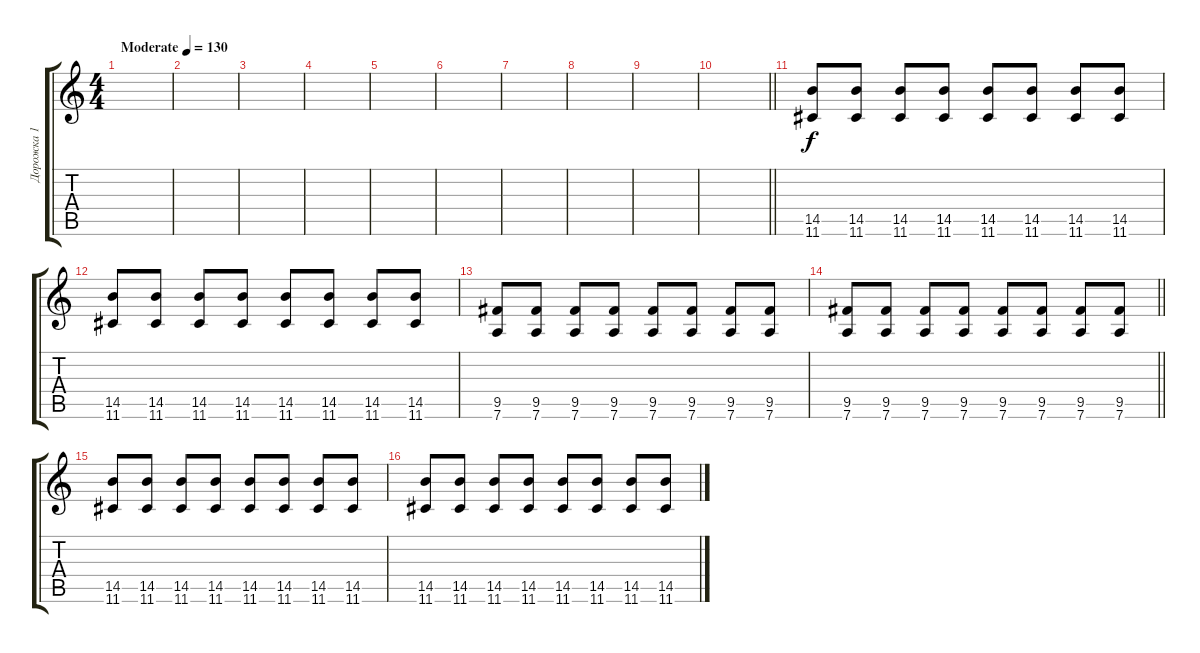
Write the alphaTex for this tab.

\track ("Дорожка 1" "Дорожка 1") {instrument electricguitarclean}
\staff {score tabs}
\tuning (E4 B3 G3 D3 A2 D2) {hide}
\ts (4 4)
\tempo (130 "Moderate")
\clef g2
\ks c
|
|
|
|
|
|
|
|
|
\barLineRight lightlight
|
\section ("" "")
(14.5 11.6).8{volume 8 instrument overdrivenguitar} (14.5 11.6).8 (14.5 11.6).8 (14.5 11.6).8 (14.5 11.6).8 (14.5 11.6).8 (14.5 11.6).8 (14.5 11.6).8 |
(14.5 11.6).8 (14.5 11.6).8 (14.5 11.6).8 (14.5 11.6).8 (14.5 11.6).8 (14.5 11.6).8 (14.5 11.6).8 (14.5 11.6).8 |
(9.5 7.6).8 (9.5 7.6).8 (9.5 7.6).8 (9.5 7.6).8 (9.5 7.6).8 (9.5 7.6).8 (9.5 7.6).8 (9.5 7.6).8 |
\barLineRight lightlight
(9.5 7.6).8 (9.5 7.6).8 (9.5 7.6).8 (9.5 7.6).8 (9.5 7.6).8 (9.5 7.6).8 (9.5 7.6).8 (9.5 7.6).8 |
\section ("" "")
(14.5 11.6).8{volume 8 instrument overdrivenguitar} (14.5 11.6).8 (14.5 11.6).8 (14.5 11.6).8 (14.5 11.6).8 (14.5 11.6).8 (14.5 11.6).8 (14.5 11.6).8 |
(14.5 11.6).8 (14.5 11.6).8 (14.5 11.6).8 (14.5 11.6).8 (14.5 11.6).8 (14.5 11.6).8 (14.5 11.6).8 (14.5 11.6).8
